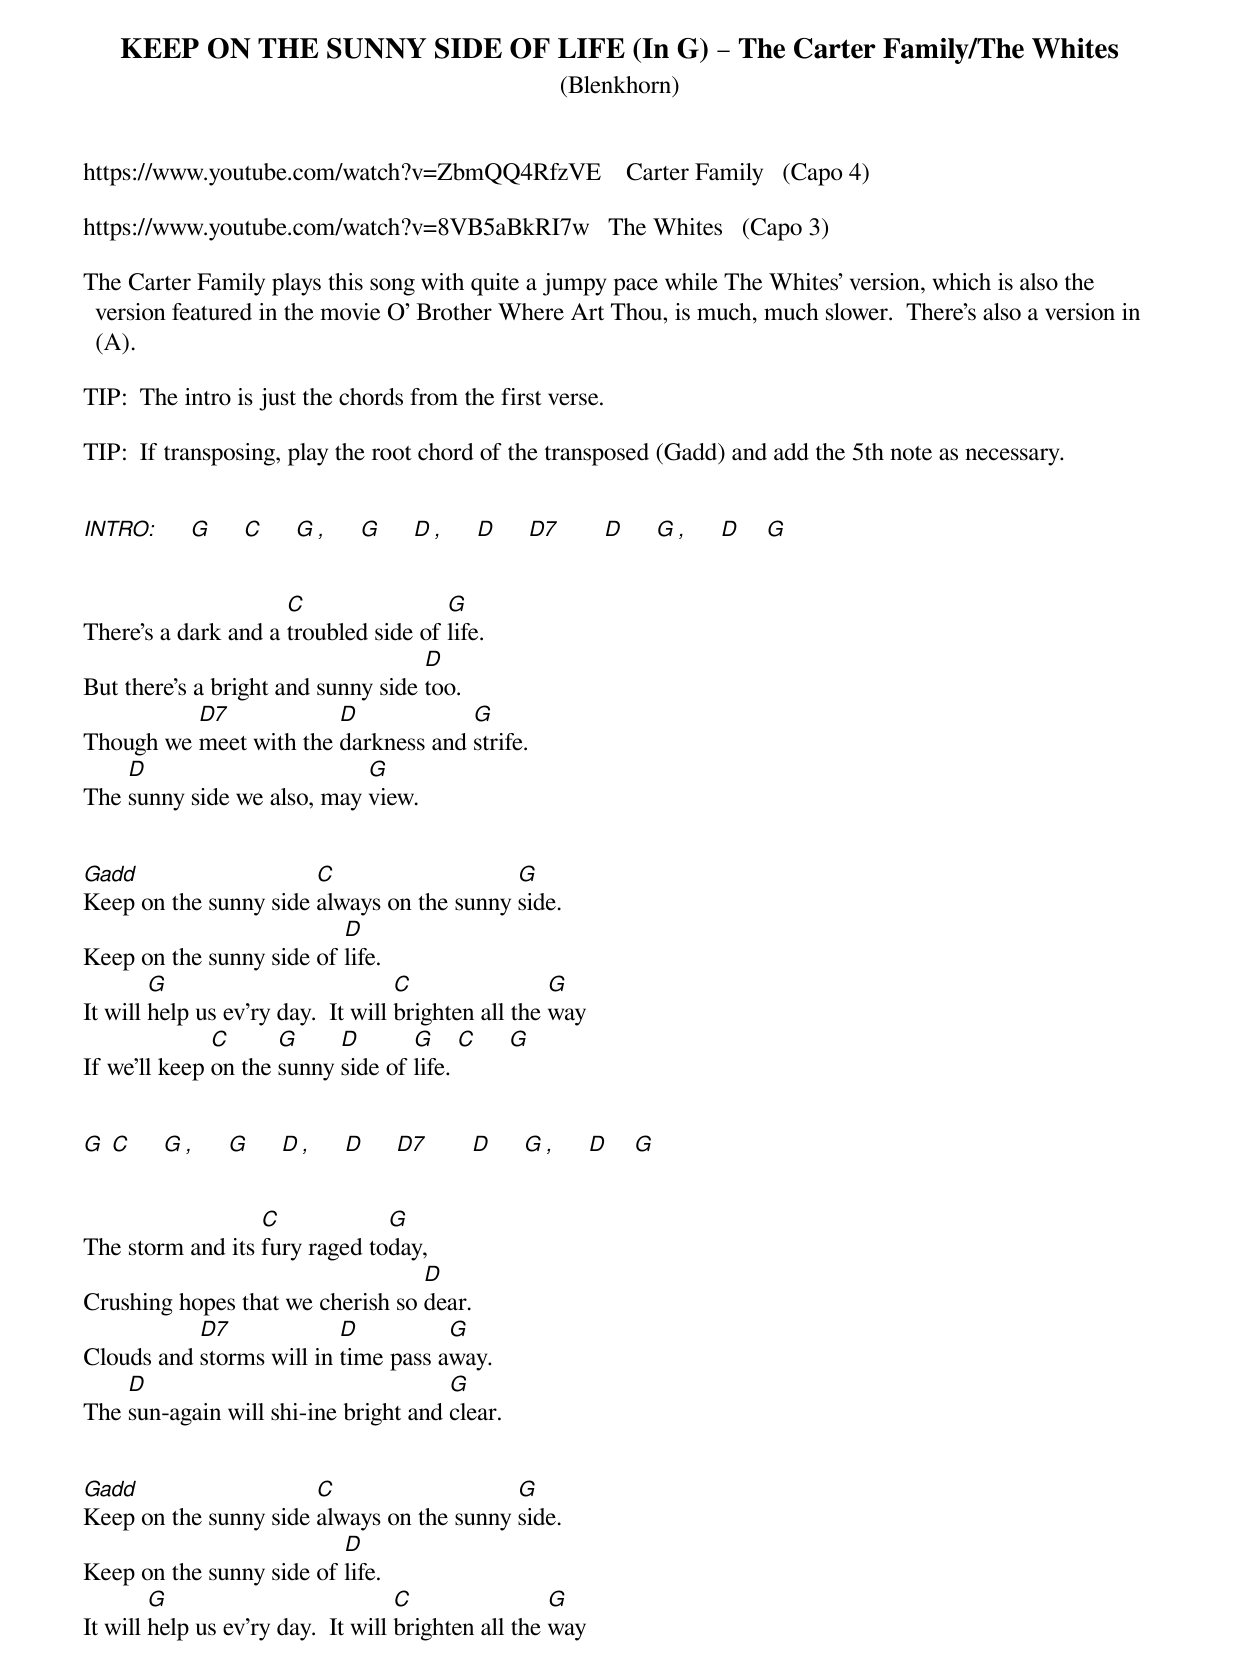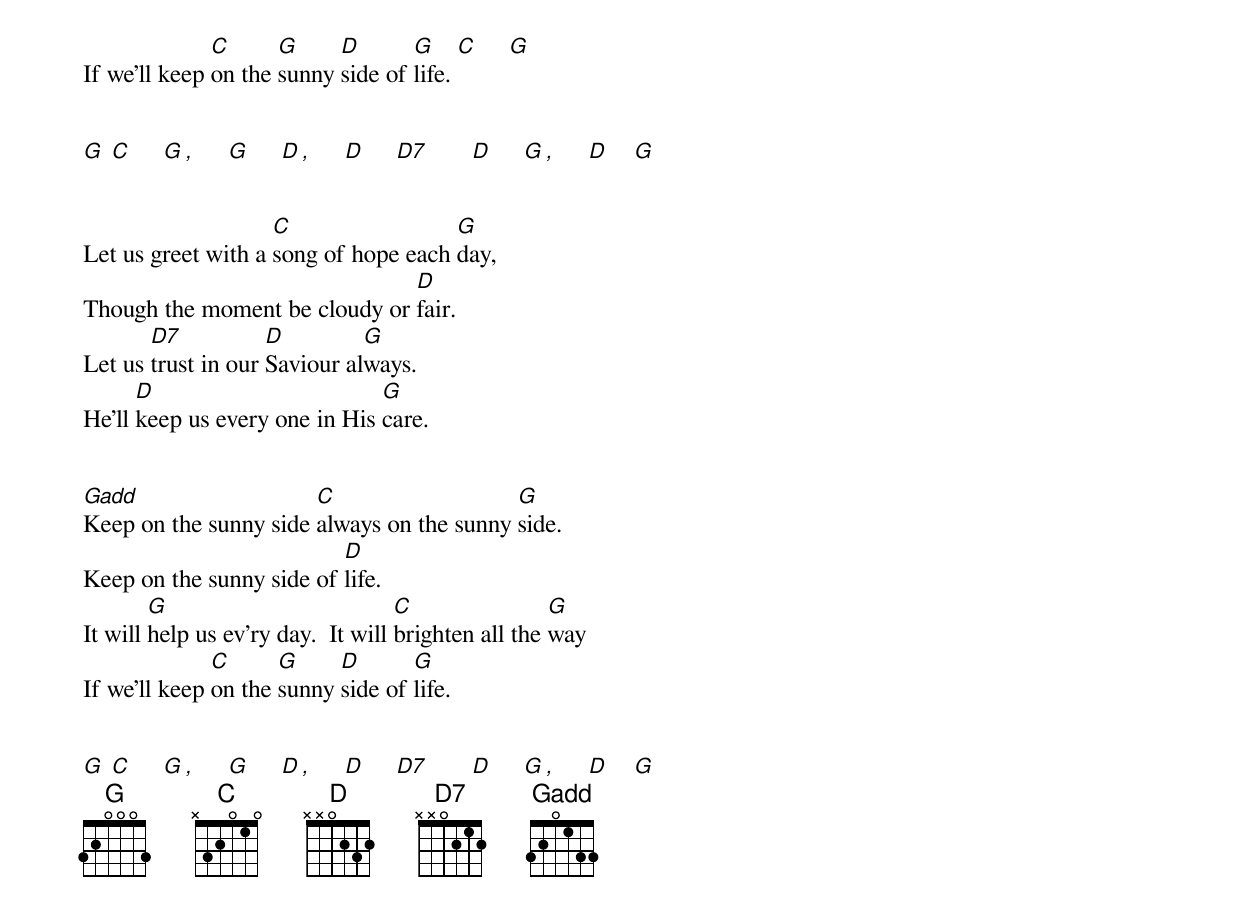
{define: Gadd base-fret 1 frets 3 2 0 1 3 3}
{t: KEEP ON THE SUNNY SIDE OF LIFE (In G) – The Carter Family/The Whites}
{st: (Blenkhorn) }
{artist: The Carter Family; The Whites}
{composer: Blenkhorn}


https://www.youtube.com/watch?v=ZbmQQ4RfzVE    Carter Family   (Capo 4)

https://www.youtube.com/watch?v=8VB5aBkRI7w   The Whites   (Capo 3)

The Carter Family plays this song with quite a jumpy pace while The Whites' version, which is also the version featured in the movie O' Brother Where Art Thou, is much, much slower.  There's also a version in (A).

TIP:  The intro is just the chords from the first verse.

TIP:  If transposing, play the root chord of the transposed (Gadd) and add the 5th note as necessary.


[INTRO:]     [G]     [C]     [G][,]     [G]     [D][,]     [D]     [D7]       [D]     [G][,]     [D]    [G]


There's a dark and a [C]troubled side of [G]life.
But there's a bright and sunny side [D]too.
Though we [D7]meet with the [D]darkness and [G]strife.
The [D]sunny side we also, may [G]view.


[Gadd]Keep on the sunny side [C]always on the sunny [G]side.
Keep on the sunny side of [D]life.
It will [G]help us ev'ry day.  It will [C]brighten all the [G]way
If we'll keep [C]on the [G]sunny [D]side of [G]life. [C]     [G]


[G] [C]     [G][,]     [G]     [D][,]     [D]     [D7]       [D]     [G][,]     [D]    [G]


The storm and its [C]fury raged to[G]day,
Crushing hopes that we cherish so [D]dear.
Clouds and [D7]storms will in [D]time pass a[G]way.
The [D]sun-again will shi-ine bright and [G]clear.


[Gadd]Keep on the sunny side [C]always on the sunny [G]side.
Keep on the sunny side of [D]life.
It will [G]help us ev'ry day.  It will [C]brighten all the [G]way
If we'll keep [C]on the [G]sunny [D]side of [G]life. [C]     [G]


[G] [C]     [G][,]     [G]     [D][,]     [D]     [D7]       [D]     [G][,]     [D]    [G]


Let us greet with a [C]song of hope each [G]day,
Though the moment be cloudy or [D]fair.
Let us [D7]trust in our [D]Saviour al[G]ways.
He’ll [D]keep us every one in His [G]care.


[Gadd]Keep on the sunny side [C]always on the sunny [G]side.
Keep on the sunny side of [D]life.
It will [G]help us ev'ry day.  It will [C]brighten all the [G]way
If we'll keep [C]on the [G]sunny [D]side of [G]life.


[G] [C]     [G][,]     [G]     [D][,]     [D]     [D7]       [D]     [G][,]     [D]    [G]
